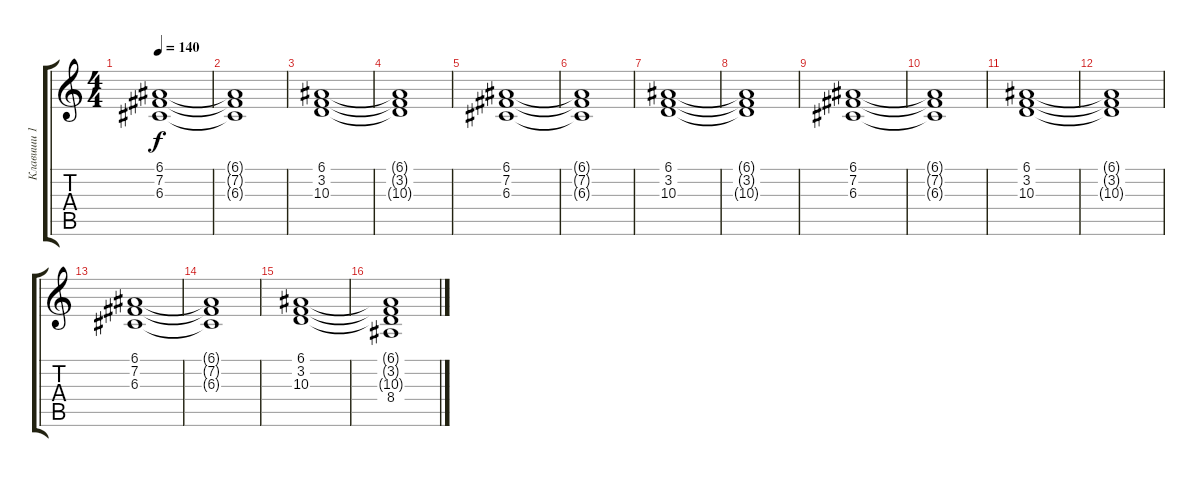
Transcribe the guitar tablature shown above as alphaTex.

\track ("Клавиши 1" "Клавиши 1") {instrument choiraahs}
\staff {score tabs}
\tuning (E4 B3 G3 D3 A2 E2) {hide}
\ts (4 4)
\tempo 140
\clef g2
\ks c
(6.1 7.2 6.3).1{dy f} |
(6.1{t} 7.2{t} 6.3{t}).1 |
(6.1 3.2 10.3).1 |
(6.1{t} 3.2{t} 10.3{t}).1 |
(6.1 7.2 6.3).1 |
(6.1{t} 7.2{t} 6.3{t}).1 |
(6.1 3.2 10.3).1 |
(6.1{t} 3.2{t} 10.3{t}).1 |
(6.1 7.2 6.3).1 |
(6.1{t} 7.2{t} 6.3{t}).1 |
(6.1 3.2 10.3).1 |
(6.1{t} 3.2{t} 10.3{t}).1 |
(6.1 7.2 6.3).1 |
(6.1{t} 7.2{t} 6.3{t}).1 |
(6.1 3.2 10.3).1 |
(6.1{t} 3.2{t} 10.3{t} 8.4).1
